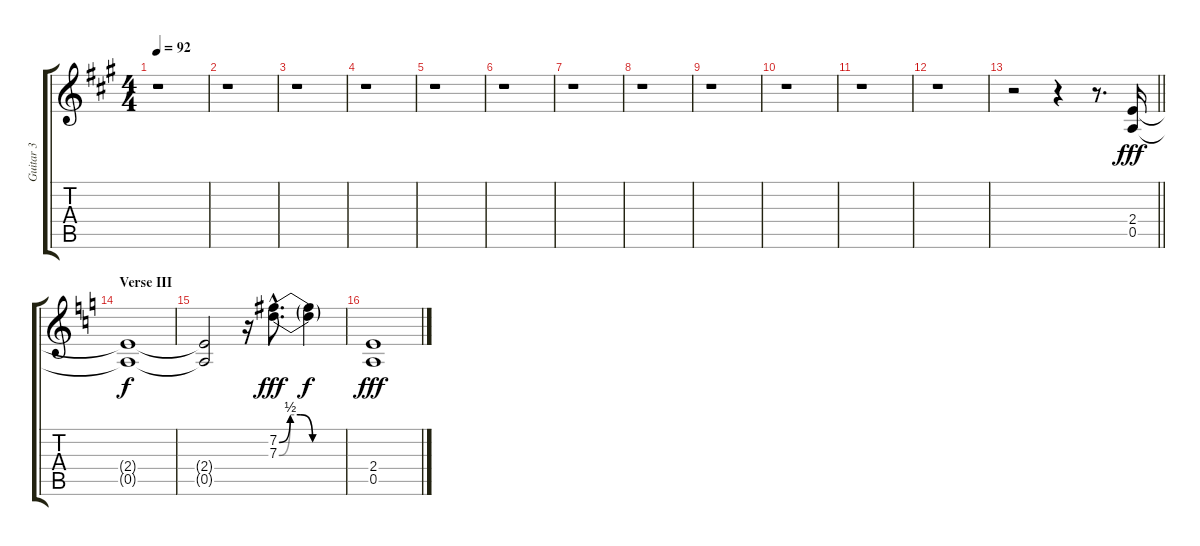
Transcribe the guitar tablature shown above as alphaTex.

\track ("Guitar 3" "Guitar 3") {instrument distortionguitar}
\staff {score tabs}
\tuning (E4 B3 G3 D3 A2 E2) {hide}
\ts (4 4)
\tempo 92
\clef g2
\ks a
r.1{dy f} |
r.1 |
r.1 |
r.1 |
r.1 |
r.1 |
r.1 |
r.1 |
r.1 |
r.1 |
r.1 |
r.1 |
\barLineRight lightlight
r.2 r.4 r.8{d} (2.4 0.5).16{dy fff} |
\section ("" "Verse III")
\ks c
(2.4{t} 0.5{t}).1{dy f} |
(2.4{t} 0.5{t}).2 r.16 (7.2{be (custom 0 0 10 2 19 2 30 0 60 0) hac} 7.3{be (custom 0 0 10 2 20 2 30 0 60 0) hac}).8{d dy fff} (7.2{t} 7.3{t}).4{dy f} |
(2.4 0.5).1{dy fff}
